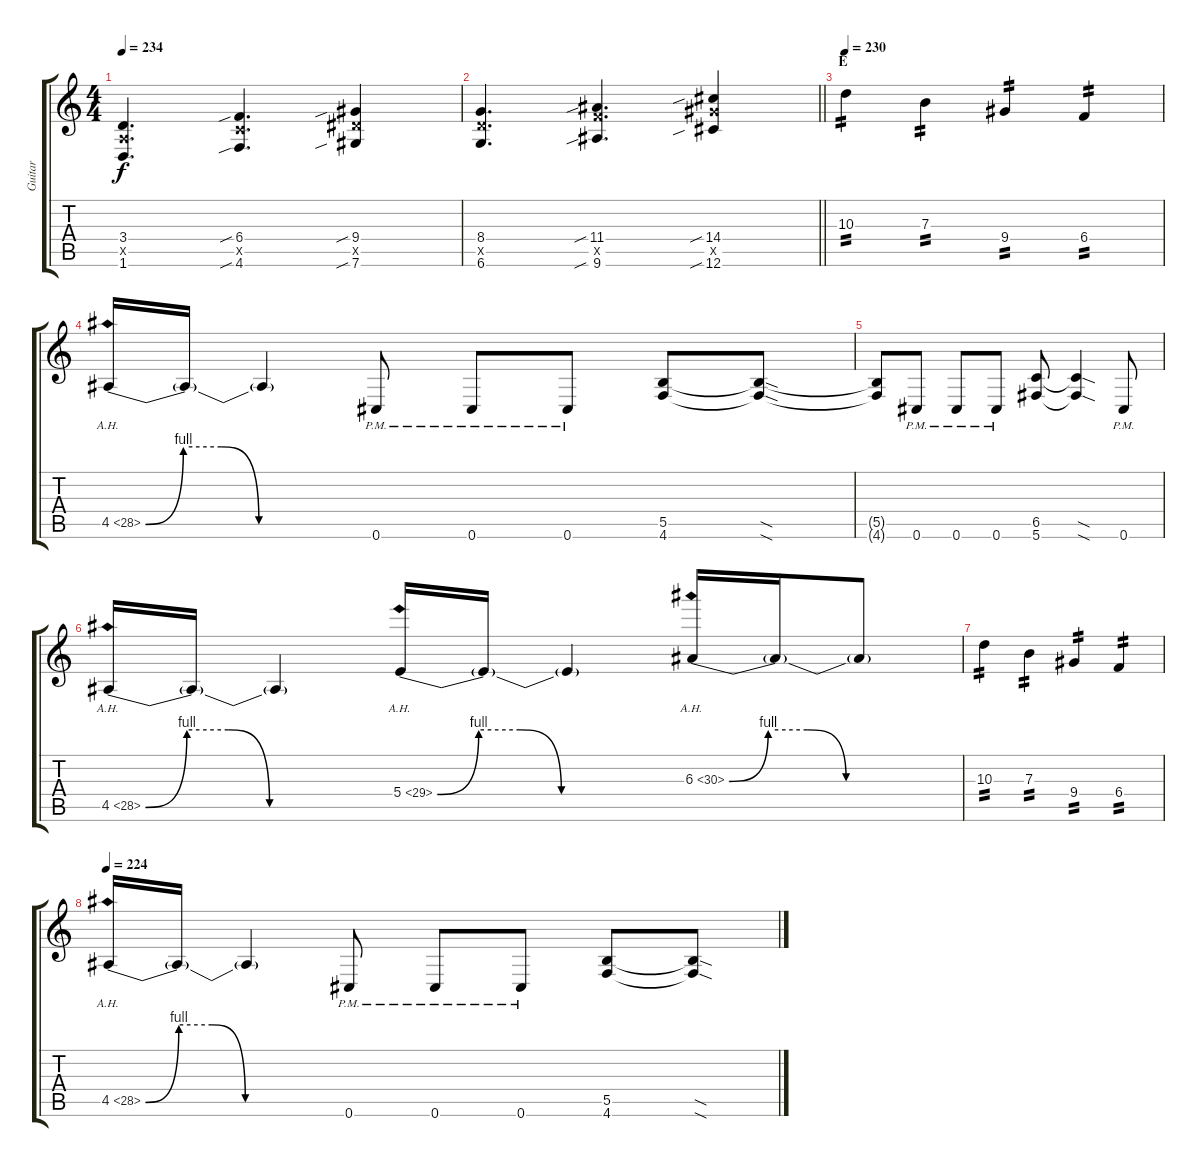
\track ("Guitar" "Guitar") {instrument distortionguitar}
\staff {score tabs}
\tuning (Db4 Ab3 E3 B2 Gb2 Db2) {hide}
\ts (4 4)
\tempo 234
\clef g2
\ks c
(3.4 3.5{x} 1.6).4{d dy f} (6.4{sib} 6.5{x} 4.6{sib}).4{d} (9.4{sib} 9.5{x} 7.6{sib}).4 |
\barLineRight lightlight
(8.4 8.5{x} 6.6).4{d} (11.4{sib} 11.5{x} 9.6{sib}).4{d} (14.4{sib} 14.5{x} 12.6{sib}).4 |
\section ("" "E")
\tempo 230
10.3.4{tp 2} 7.3.4{tp 2} 9.4.4{tp 2} 6.4.4{tp 2} |
4.5{be (custom 0 0 10 4 20 4 30 0 60 0) ah 24}.16 4.5{t}.16 4.5{t}.4 0.6{pm}.8 0.6{pm}.8 0.6{pm}.8 (5.5 4.6).8 (5.5{sod t} 4.6{sod t}).8 |
(5.5{t} 4.6{t}).8 0.6{pm}.8 0.6{pm}.8 0.6{pm}.8 (6.5 5.6).8 (6.5{sod t} 5.6{sod t}).4 0.6{pm}.8 |
4.5{be (custom 0 0 10 4 20 4 30 0 60 0) ah 24}.16 4.5{t}.16 4.5{t}.4 5.4{be (custom 0 0 10 4 20 4 30 0 60 0) ah 24}.16 5.4{t}.16 5.4{t}.4 6.3{be (custom 0 0 10 4 20 4 30 0 60 0) ah 24}.16 6.3{t}.16 6.3{t}.8 |
10.3.4{tp 2} 7.3.4{tp 2} 9.4.4{tp 2} 6.4.4{tp 2} |
\tempo 224
4.5{be (custom 0 0 10 4 20 4 30 0 60 0) ah 24}.16 4.5{t}.16 4.5{t}.4 0.6{pm}.8 0.6{pm}.8 0.6{pm}.8 (5.5 4.6).8 (5.5{sod t} 4.6{sod t}).8
